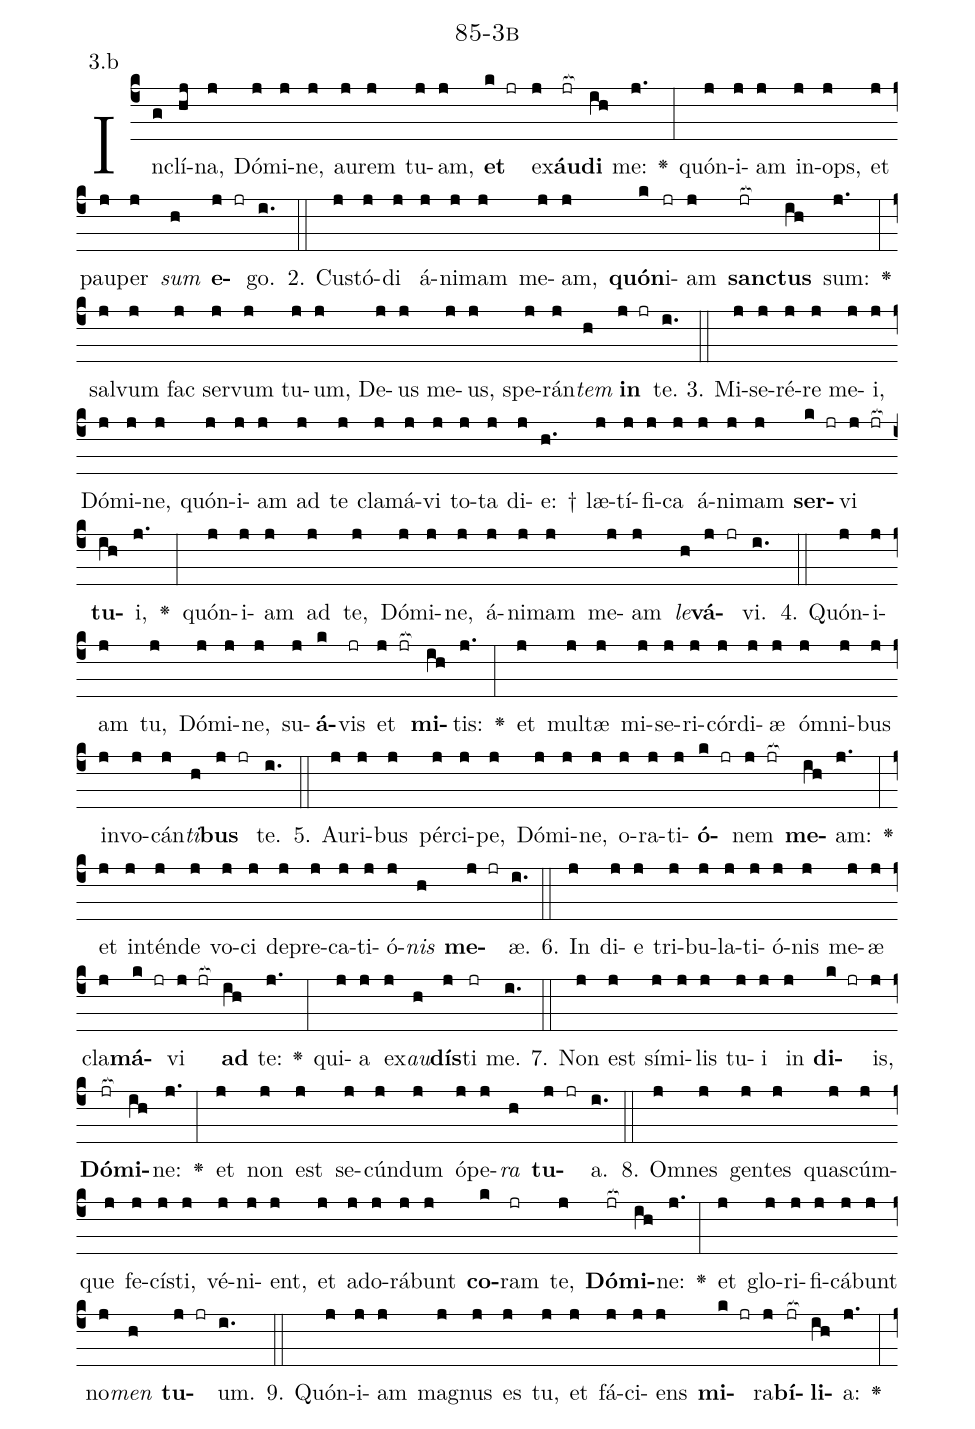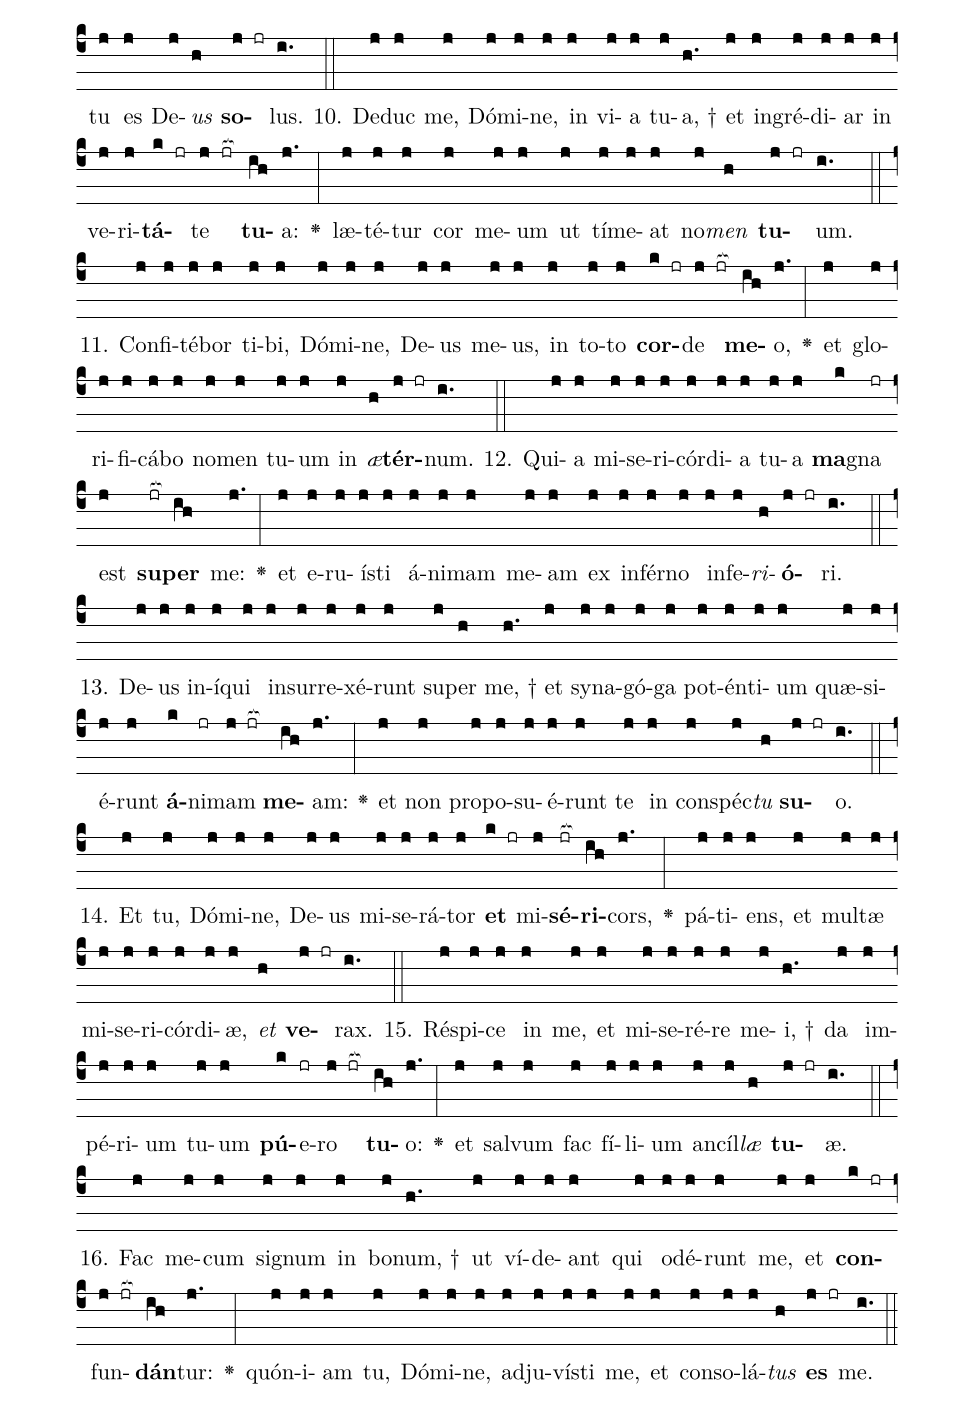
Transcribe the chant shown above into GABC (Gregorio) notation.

name: 85-3b;
annotation: 3.b;
%%
(c4)In(g)clí(hj)na,(j) Dó(j)mi(j)ne,(j) au(j)rem(j) tu(j)am,(j) <b>et</b>(k jr) ex(j)<b>áu</b>(jr[ocb:1{])<b>di</b>(ih[ocb:0}]) me:(j.) <v>\greheightstar</v>(:) quón(j)i(j)am(j) in(j)ops,(j) et(j) pau(j)per(j) <i>sum</i>(h) <b>e</b>(j jr)go.(i.) (::)
2. Cus(j)tó(j)di(j) á(j)ni(j)mam(j) me(j)am,(j) <b>quón</b>(k)i(jr)am(j) <b>sanc</b>(jr[ocb:1{])<b>tus</b>(ih[ocb:0}]) sum:(j.) <v>\greheightstar</v>(:) sal(j)vum(j) fac(j) ser(j)vum(j) tu(j)um,(j) De(j)us(j) me(j)us,(j) spe(j)rán(j)<i>tem</i>(h) <b>in</b>(j jr) te.(i.) (::)
3. Mi(j)se(j)ré(j)re(j) me(j)i,(j) Dó(j)mi(j)ne,(j) quón(j)i(j)am(j) ad(j) te(j) cla(j)má(j)vi(j) to(j)ta(j) di(j)e: †(h.) læ(j)tí(j)fi(j)ca(j) á(j)ni(j)mam(j) <b>ser</b>(k jr)vi(j jr[ocb:1{]) <b>tu</b>(ih[ocb:0}])i,(j.) <v>\greheightstar</v>(:) quón(j)i(j)am(j) ad(j) te,(j) Dó(j)mi(j)ne,(j) á(j)ni(j)mam(j) me(j)am(j) <i>le</i>(h)<b>vá</b>(j jr)vi.(i.) (::)
4. Quón(j)i(j)am(j) tu,(j) Dó(j)mi(j)ne,(j) su(j)<b>á</b>(k)vis(jr) et(j jr[ocb:1{]) <b>mi</b>(ih[ocb:0}])tis:(j.) <v>\greheightstar</v>(:) et(j) mul(j)tæ(j) mi(j)se(j)ri(j)cór(j)di(j)æ(j) óm(j)ni(j)bus(j) in(j)vo(j)cán(j)<i>ti</i>(h)<b>bus</b>(j jr) te.(i.) (::)
5. Au(j)ri(j)bus(j) pér(j)ci(j)pe,(j) Dó(j)mi(j)ne,(j) o(j)ra(j)ti(j)<b>ó</b>(k jr)nem(j jr[ocb:1{]) <b>me</b>(ih[ocb:0}])am:(j.) <v>\greheightstar</v>(:) et(j) in(j)tén(j)de(j) vo(j)ci(j) de(j)pre(j)ca(j)ti(j)ó(j)<i>nis</i>(h) <b>me</b>(j jr)æ.(i.) (::)
6. In(j) di(j)e(j) tri(j)bu(j)la(j)ti(j)ó(j)nis(j) me(j)æ(j) cla(j)<b>má</b>(k jr)vi(j jr[ocb:1{]) <b>ad</b>(ih[ocb:0}]) te:(j.) <v>\greheightstar</v>(:) qui(j)a(j) ex(j)<i>au</i>(h)<b>dís</b>(j)ti(jr) me.(i.) (::)
7. Non(j) est(j) sí(j)mi(j)lis(j) tu(j)i(j) in(j) <b>di</b>(k jr)is,(j) <b>Dó</b>(jr[ocb:1{])<b>mi</b>(ih[ocb:0}])ne:(j.) <v>\greheightstar</v>(:) et(j) non(j) est(j) se(j)cún(j)dum(j) ó(j)pe(j)<i>ra</i>(h) <b>tu</b>(j jr)a.(i.) (::)
8. Om(j)nes(j) gen(j)tes(j) quas(j)cúm(j)que(j) fe(j)cís(j)ti,(j) vé(j)ni(j)ent,(j) et(j) ad(j)o(j)rá(j)bunt(j) <b>co</b>(k)ram(jr) te,(j) <b>Dó</b>(jr[ocb:1{])<b>mi</b>(ih[ocb:0}])ne:(j.) <v>\greheightstar</v>(:) et(j) glo(j)ri(j)fi(j)cá(j)bunt(j) no(j)<i>men</i>(h) <b>tu</b>(j jr)um.(i.) (::)
9. Quón(j)i(j)am(j) ma(j)gnus(j) es(j) tu,(j) et(j) fá(j)ci(j)ens(j) <b>mi</b>(k jr)ra(j)<b>bí</b>(jr[ocb:1{])<b>li</b>(ih[ocb:0}])a:(j.) <v>\greheightstar</v>(:) tu(j) es(j) De(j)<i>us</i>(h) <b>so</b>(j jr)lus.(i.) (::)
10. De(j)duc(j) me,(j) Dó(j)mi(j)ne,(j) in(j) vi(j)a(j) tu(j)a, †(h.) et(j) in(j)gré(j)di(j)ar(j) in(j) ve(j)ri(j)<b>tá</b>(k jr)te(j jr[ocb:1{]) <b>tu</b>(ih[ocb:0}])a:(j.) <v>\greheightstar</v>(:) læ(j)té(j)tur(j) cor(j) me(j)um(j) ut(j) tí(j)me(j)at(j) no(j)<i>men</i>(h) <b>tu</b>(j jr)um.(i.) (::)
11. Con(j)fi(j)té(j)bor(j) ti(j)bi,(j) Dó(j)mi(j)ne,(j) De(j)us(j) me(j)us,(j) in(j) to(j)to(j) <b>cor</b>(k jr)de(j jr[ocb:1{]) <b>me</b>(ih[ocb:0}])o,(j.) <v>\greheightstar</v>(:) et(j) glo(j)ri(j)fi(j)cá(j)bo(j) no(j)men(j) tu(j)um(j) in(j) <i>æ</i>(h)<b>tér</b>(j jr)num.(i.) (::)
12. Qui(j)a(j) mi(j)se(j)ri(j)cór(j)di(j)a(j) tu(j)a(j) <b>ma</b>(k)gna(jr) est(j) <b>su</b>(jr[ocb:1{])<b>per</b>(ih[ocb:0}]) me:(j.) <v>\greheightstar</v>(:) et(j) e(j)ru(j)ís(j)ti(j) á(j)ni(j)mam(j) me(j)am(j) ex(j) in(j)fér(j)no(j) in(j)fe(j)<i>ri</i>(h)<b>ó</b>(j jr)ri.(i.) (::)
13. De(j)us(j) in(j)í(j)qui(j) in(j)sur(j)re(j)xé(j)runt(j) su(j)per(h) me, †(h.) et(j) sy(j)na(j)gó(j)ga(j) pot(j)én(j)ti(j)um(j) quæ(j)si(j)é(j)runt(j) <b>á</b>(k)ni(jr)mam(j jr[ocb:1{]) <b>me</b>(ih[ocb:0}])am:(j.) <v>\greheightstar</v>(:) et(j) non(j) pro(j)po(j)su(j)é(j)runt(j) te(j) in(j) con(j)spéc(j)<i>tu</i>(h) <b>su</b>(j jr)o.(i.) (::)
14. Et(j) tu,(j) Dó(j)mi(j)ne,(j) De(j)us(j) mi(j)se(j)rá(j)tor(j) <b>et</b>(k jr) mi(j)<b>sé</b>(jr[ocb:1{])<b>ri</b>(ih[ocb:0}])cors,(j.) <v>\greheightstar</v>(:) pá(j)ti(j)ens,(j) et(j) mul(j)tæ(j) mi(j)se(j)ri(j)cór(j)di(j)æ,(j) <i>et</i>(h) <b>ve</b>(j jr)rax.(i.) (::)
15. Ré(j)spi(j)ce(j) in(j) me,(j) et(j) mi(j)se(j)ré(j)re(j) me(j)i, †(h.) da(j) im(j)pé(j)ri(j)um(j) tu(j)um(j) <b>pú</b>(k)e(jr)ro(j jr[ocb:1{]) <b>tu</b>(ih[ocb:0}])o:(j.) <v>\greheightstar</v>(:) et(j) sal(j)vum(j) fac(j) fí(j)li(j)um(j) an(j)cíl(j)<i>læ</i>(h) <b>tu</b>(j jr)æ.(i.) (::)
16. Fac(j) me(j)cum(j) si(j)gnum(j) in(j) bo(j)num, †(h.) ut(j) ví(j)de(j)ant(j) qui(j) o(j)dé(j)runt(j) me,(j) et(j) <b>con</b>(k jr)fun(j jr[ocb:1{])<b>dán</b>(ih[ocb:0}])tur:(j.) <v>\greheightstar</v>(:) quón(j)i(j)am(j) tu,(j) Dó(j)mi(j)ne,(j) ad(j)ju(j)vís(j)ti(j) me,(j) et(j) con(j)so(j)lá(j)<i>tus</i>(h) <b>es</b>(j jr) me.(i.) (::)
